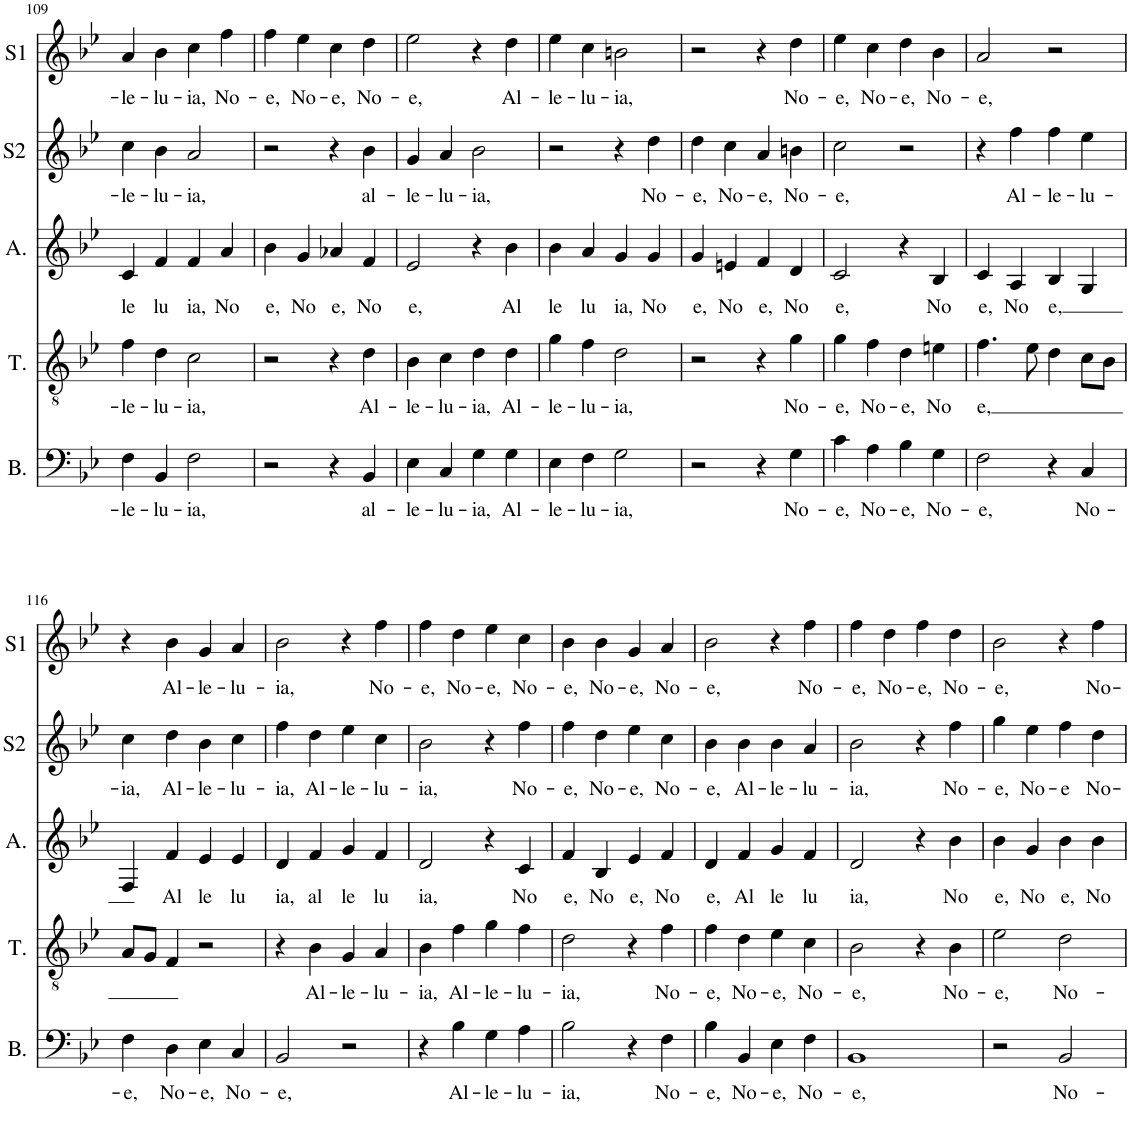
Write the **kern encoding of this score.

**kern	**text	**kern	**text	**kern	**text	**kern	**text	**kern	**text
*part5	*part5	*part4	*part4	*part3	*part3	*part2	*part2	*part1	*part1
*staff5	*staff5	*staff4	*staff4	*staff3	*staff3	*staff2	*staff2	*staff1	*staff1
*I"Basse	*	*I"Ténor	*	*I"Alto	*	*I"Soprano 2	*	*I"Soprano 1	*
*I'B.	*	*I'T.	*	*I'A.	*	*I'S2	*	*I'S1	*
!!LO:PB:g=z
*clefF4	*	*clefGv2	*	*clefG2	*	*clefG2	*	*clefG2	*
*k[b-e-]	*	*k[b-e-]	*	*k[b-e-]	*	*k[b-e-]	*	*k[b-e-]	*
*M4/4	*	*M4/4	*	*M4/4	*	*M4/4	*	*M4/4	*
*met(c)	*	*met(c)	*	*met(c)	*	*met(c)	*	*met(c)	*
=109	=109	=109	=109	=109	=109	=109	=109	=109	=109
!	!LO:LY:b	!	!LO:LY:b	!	!LO:LY:b	!	!LO:LY:b	!	!LO:LY:b
4F\	-le-	4f\	-le-	4c/	le	4cc\	-le-	4a/	-le-
!	!LO:LY:b	!	!LO:LY:b	!	!LO:LY:b	!	!LO:LY:b	!	!LO:LY:b
4BB-/	-lu-	4d\	-lu-	4f/	lu	4b-\	-lu-	4b-\	-lu-
!	!LO:LY:b	!	!LO:LY:b	!	!LO:LY:b	!	!LO:LY:b	!	!LO:LY:b
2F\	-ia,	2c\	-ia,	4f/	ia,	2a/	-ia,	4cc\	-ia,
!	!	!	!	!	!LO:LY:b	!	!	!	!LO:LY:b
.	.	.	.	4a/	No	.	.	4ff\	No-
=110	=110	=110	=110	=110	=110	=110	=110	=110	=110
!	!	!	!	!	!LO:LY:b	!	!	!	!LO:LY:b
2r	.	2r	.	4b-\	e,	2r	.	4ff\	-e,
!	!	!	!	!	!LO:LY:b	!	!	!	!LO:LY:b
.	.	.	.	4g/	No	.	.	4ee-\	No-
!	!	!	!	!	!LO:LY:b	!	!	!	!LO:LY:b
4r	.	4r	.	4a-X/	e,	4r	.	4cc\	-e,
!	!LO:LY:b	!	!LO:LY:b	!	!LO:LY:b	!	!LO:LY:b	!	!LO:LY:b
4BB-/	al-	4d\	Al-	4f/	No	4b-\	al-	4dd\	No-
=111	=111	=111	=111	=111	=111	=111	=111	=111	=111
!	!LO:LY:b	!	!LO:LY:b	!	!LO:LY:b	!	!LO:LY:b	!	!LO:LY:b
4E-\	-le-	4B-\	-le-	2e-/	e,	4g/	-le-	2ee-\	-e,
!	!LO:LY:b	!	!LO:LY:b	!	!	!	!LO:LY:b	!	!
4C/	-lu-	4c\	-lu-	.	.	4a/	-lu-	.	.
!	!LO:LY:b	!	!LO:LY:b	!	!	!	!LO:LY:b	!	!
4G\	-ia,	4d\	-ia,	4r	.	2b-\	-ia,	4r	.
!	!LO:LY:b	!	!LO:LY:b	!	!LO:LY:b	!	!	!	!LO:LY:b
4G\	Al-	4d\	Al-	4b-\	Al	.	.	4dd\	Al-
=112	=112	=112	=112	=112	=112	=112	=112	=112	=112
!	!LO:LY:b	!	!LO:LY:b	!	!LO:LY:b	!	!	!	!LO:LY:b
4E-\	-le-	4g\	-le-	4b-\	le	2r	.	4ee-\	-le-
!	!LO:LY:b	!	!LO:LY:b	!	!LO:LY:b	!	!	!	!LO:LY:b
4F\	-lu-	4f\	-lu-	4a/	lu	.	.	4cc\	-lu-
!	!LO:LY:b	!	!LO:LY:b	!	!LO:LY:b	!	!	!	!LO:LY:b
2G\	-ia,	2d\	-ia,	4g/	ia,	4r	.	2bn\	-ia,
!	!	!	!	!	!LO:LY:b	!	!LO:LY:b	!	!
.	.	.	.	4g/	No	4dd\	No-	.	.
=113	=113	=113	=113	=113	=113	=113	=113	=113	=113
!	!	!	!	!	!LO:LY:b	!	!LO:LY:b	!	!
2r	.	2r	.	4g/	e,	4dd\	-e,	2r	.
!	!	!	!	!	!LO:LY:b	!	!LO:LY:b	!	!
.	.	.	.	4en/	No	4cc\	No-	.	.
!	!	!	!	!	!LO:LY:b	!	!LO:LY:b	!	!
4r	.	4r	.	4f/	e,	4a/	-e,	4r	.
!	!LO:LY:b	!	!LO:LY:b	!	!LO:LY:b	!	!LO:LY:b	!	!LO:LY:b
4G\	No-	4g\	No-	4d/	No	4bn\	No-	4dd\	No-
=114	=114	=114	=114	=114	=114	=114	=114	=114	=114
!	!LO:LY:b	!	!LO:LY:b	!	!LO:LY:b	!	!LO:LY:b	!	!LO:LY:b
4c\	-e,	4g\	-e,	2c/	e,	2cc\	-e,	4ee-\	-e,
!	!LO:LY:b	!	!LO:LY:b	!	!	!	!	!	!LO:LY:b
4A\	No-	4f\	No-	.	.	.	.	4cc\	No-
!	!LO:LY:b	!	!LO:LY:b	!	!	!	!	!	!LO:LY:b
4B-\	-e,	4d\	-e,	4r	.	2r	.	4dd\	-e,
!	!LO:LY:b	!	!LO:LY:b	!	!LO:LY:b	!	!	!	!LO:LY:b
4G\	No-	4en\	No	4B-/	No	.	.	4b-\	No-
=115	=115	=115	=115	=115	=115	=115	=115	=115	=115
!	!LO:LY:b	!	!LO:LY:b	!	!LO:LY:b	!	!	!	!LO:LY:b
2F\	-e,	4.f\	e,	4c/	e,	4r	.	2a/	-e,
!	!	!	!	!	!LO:LY:b	!	!LO:LY:b	!	!
.	.	.	.	4A/	No	4ff\	Al-	.	.
.	.	8e-\	.	.	.	.	.	.	.
!	!	!	!	!	!LO:LY:b	!	!LO:LY:b	!	!
4r	.	4d\	.	4B-/	e,	4ff\	-le-	2r	.
!	!LO:LY:b	!	!	!	!	!	!LO:LY:b	!	!
4C/	No-	8c\L	.	4G/	.	4ee-\	-lu-	.	.
.	.	8B-\J	.	.	.	.	.	.	.
!!LO:LB:g=z
=116	=116	=116	=116	=116	=116	=116	=116	=116	=116
!	!LO:LY:b	!	!	!	!	!	!LO:LY:b	!	!
4F\	-e,	8A/L	.	4F/	.	4cc\	-ia,	4r	.
.	.	8G/J	.	.	.	.	.	.	.
!	!LO:LY:b	!	!	!	!LO:LY:b	!	!LO:LY:b	!	!LO:LY:b
4D\	No-	4F/	.	4f/	Al	4dd\	Al-	4b-\	Al-
!	!LO:LY:b	!	!	!	!LO:LY:b	!	!LO:LY:b	!	!LO:LY:b
4E-\	-e,	2r	.	4e-/	le	4b-\	-le-	4g/	-le-
!	!LO:LY:b	!	!	!	!LO:LY:b	!	!LO:LY:b	!	!LO:LY:b
4C/	No-	.	.	4e-/	lu	4cc\	-lu-	4a/	-lu-
=117	=117	=117	=117	=117	=117	=117	=117	=117	=117
!	!LO:LY:b	!	!	!	!LO:LY:b	!	!LO:LY:b	!	!LO:LY:b
2BB-/	-e,	4r	.	4d/	ia,	4ff\	-ia,	2b-\	-ia,
!	!	!	!LO:LY:b	!	!LO:LY:b	!	!LO:LY:b	!	!
.	.	4B-\	Al-	4f/	al	4dd\	Al-	.	.
!	!	!	!LO:LY:b	!	!LO:LY:b	!	!LO:LY:b	!	!
2r	.	4G/	-le-	4g/	le	4ee-\	-le-	4r	.
!	!	!	!LO:LY:b	!	!LO:LY:b	!	!LO:LY:b	!	!LO:LY:b
.	.	4A/	-lu-	4f/	lu	4cc\	-lu-	4ff\	No-
=118	=118	=118	=118	=118	=118	=118	=118	=118	=118
!	!	!	!LO:LY:b	!	!LO:LY:b	!	!LO:LY:b	!	!LO:LY:b
4r	.	4B-\	-ia,	2d/	ia,	2b-\	-ia,	4ff\	-e,
!	!LO:LY:b	!	!LO:LY:b	!	!	!	!	!	!LO:LY:b
4B-\	Al-	4f\	Al-	.	.	.	.	4dd\	No-
!	!LO:LY:b	!	!LO:LY:b	!	!	!	!	!	!LO:LY:b
4G\	-le-	4g\	-le-	4r	.	4r	.	4ee-\	-e,
!	!LO:LY:b	!	!LO:LY:b	!	!LO:LY:b	!	!LO:LY:b	!	!LO:LY:b
4A\	-lu-	4f\	-lu-	4c/	No	4ff\	No-	4cc\	No-
=119	=119	=119	=119	=119	=119	=119	=119	=119	=119
!	!LO:LY:b	!	!LO:LY:b	!	!LO:LY:b	!	!LO:LY:b	!	!LO:LY:b
2B-\	-ia,	2d\	-ia,	4f/	e,	4ff\	-e,	4b-\	-e,
!	!	!	!	!	!LO:LY:b	!	!LO:LY:b	!	!LO:LY:b
.	.	.	.	4B-/	No	4dd\	No-	4b-\	No-
!	!	!	!	!	!LO:LY:b	!	!LO:LY:b	!	!LO:LY:b
4r	.	4r	.	4e-/	e,	4ee-\	-e,	4g/	-e,
!	!LO:LY:b	!	!LO:LY:b	!	!LO:LY:b	!	!LO:LY:b	!	!LO:LY:b
4F\	No-	4f\	No-	4f/	No	4cc\	No-	4a/	No-
=120	=120	=120	=120	=120	=120	=120	=120	=120	=120
!	!LO:LY:b	!	!LO:LY:b	!	!LO:LY:b	!	!LO:LY:b	!	!LO:LY:b
4B-\	-e,	4f\	-e,	4d/	e,	4b-\	-e,	2b-\	-e,
!	!LO:LY:b	!	!LO:LY:b	!	!LO:LY:b	!	!LO:LY:b	!	!
4BB-/	No-	4d\	No-	4f/	Al	4b-\	Al-	.	.
!	!LO:LY:b	!	!LO:LY:b	!	!LO:LY:b	!	!LO:LY:b	!	!
4E-\	-e,	4e-\	-e,	4g/	le	4b-\	-le-	4r	.
!	!LO:LY:b	!	!LO:LY:b	!	!LO:LY:b	!	!LO:LY:b	!	!LO:LY:b
4F\	No-	4c\	No-	4f/	lu	4a/	-lu-	4ff\	No-
=121	=121	=121	=121	=121	=121	=121	=121	=121	=121
!	!LO:LY:b	!	!LO:LY:b	!	!LO:LY:b	!	!LO:LY:b	!	!LO:LY:b
1BB-	-e,	2B-\	-e,	2d/	ia,	2b-\	-ia,	4ff\	-e,
!	!	!	!	!	!	!	!	!	!LO:LY:b
.	.	.	.	.	.	.	.	4dd\	No-
!	!	!	!	!	!	!	!	!	!LO:LY:b
.	.	4r	.	4r	.	4r	.	4ff\	-e,
!	!	!	!LO:LY:b	!	!LO:LY:b	!	!LO:LY:b	!	!LO:LY:b
.	.	4B-\	No-	4b-\	No	4ff\	No-	4dd\	No-
=122	=122	=122	=122	=122	=122	=122	=122	=122	=122
!	!	!	!LO:LY:b	!	!LO:LY:b	!	!LO:LY:b	!	!LO:LY:b
2r	.	2e-\	-e,	4b-\	e,	4gg\	-e,	2b-\	-e,
!	!	!	!	!	!LO:LY:b	!	!LO:LY:b	!	!
.	.	.	.	4g/	No	4ee-\	No-	.	.
!	!LO:LY:b	!	!LO:LY:b	!	!LO:LY:b	!	!LO:LY:b	!	!
2BB-/	No-	2d\	No-	4b-\	e,	4ff\	-e	4r	.
!	!	!	!	!	!LO:LY:b	!	!LO:LY:b	!	!LO:LY:b
.	.	.	.	4b-\	No	4dd\	No-	4ff\	No-
=	=	=	=	=	=	=	=	=	=
*-	*-	*-	*-	*-	*-	*-	*-	*-	*-
